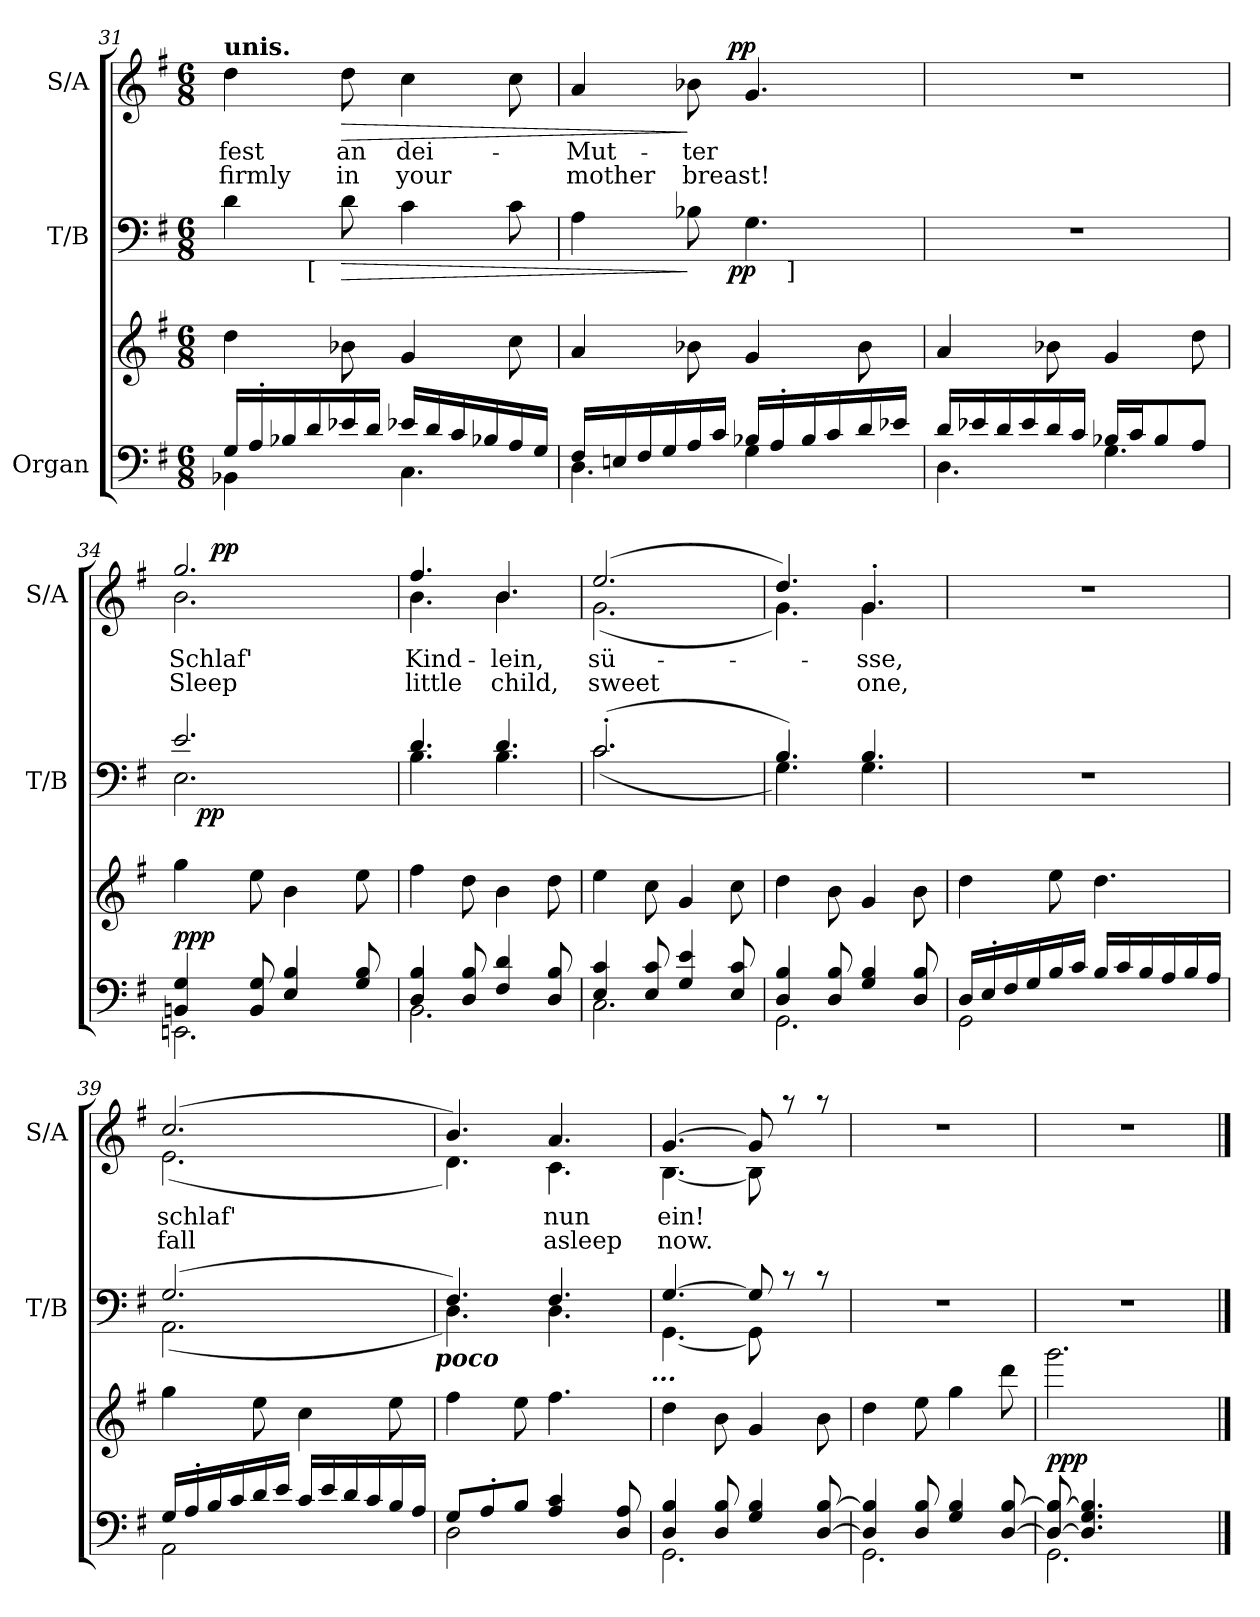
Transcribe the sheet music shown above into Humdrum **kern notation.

**kern	**kern	**dynam	**kern	**dynam	**kern	**text	**text	**dynam
*part3	*part3	*part3	*part2	*part2	*part1	*part1	*part1	*part1
*staff4	*staff3	*staff3/4	*staff2	*staff2	*staff1	*staff1	*staff1	*staff1
*I"Organ	*	*	*I"T/B	*	*I"S/A	*	*	*
*	*	*	*I'T/B	*	*I'S/A	*	*	*
!!LO:PB:g=z
*clefF4	*clefG2	*	*clefF4	*	*clefG2	*	*	*
*k[f#]	*k[f#]	*	*k[f#]	*	*k[f#]	*	*	*
*G:	*G:	*	*G:	*	*G:	*	*	*
*M6/8	*M6/8	*	*M6/8	*	*M6/8	*	*	*
=31	=31	=31	=31	=31	=31	=31	=31	=31
*^	*	*	*	*	*	*	*	*
!	!	!	!	!	!	!LO:TX:a:B:t=unis.	!	!	!
!	!	!	!	!	!	!	!LO:LY:b:rj	!LO:LY:b:rj	!
*	*	*	*	*^	*	*	*	*	*
16G/LL	4BB-X\	4dd\	.	4d\	8.ryy	.	4dd\	fest	firmly	.
16A'>/	.	.	.	.	.	.	.	.	.	.
16B-X/	.	.	.	.	.	.	.	.	.	.
!	!	!	!	!	!LO:TX:b:t=[	!	!	!	!	!
16d/	.	.	.	.	2ryy	.	.	.	.	.
!	!	!	!	!	!	!LO:HP:b	!	!LO:LY:b	!LO:LY:b	!LO:HP:b
16e-X/	8ryy	8b-X\	.	8d\	.	>	8dd\	an	in	>
16d/JJ	.	.	.	.	.	.	.	.	.	.
!	!	!	!	!	!	!	!	!LO:LY:b	!LO:LY:b	!
16e-X/LL	4.C\	4g/	.	4c\	.	.	4cc\	dei-	your	.
16d/	.	.	.	.	.	.	.	.	.	.
16c/	.	.	.	.	.	.	.	.	.	.
16B-X/	.	.	.	.	.	.	.	.	.	.
16A/	.	8cc\	.	8c\	.	.	8cc\	.	.	.
16G/JJ	.	.	.	.	16ryy	.	.	.	.	.
=32	=32	=32	=32	=32	=32	=32	=32	=32	=32	=32
!	!	!	!	!	!	!	!	!LO:LY:b	!LO:LY:b	!
*	*	*	*	*	*^	*	*^	*	*	*
16F#i/LL	4.D\	4a/	.	4A\	4ryy	4...ryy	.	4a/	4ryy	Mut-	mother	.
16Eni/	.	.	.	.	.	.	.	.	.	.	.	.
16F#/	.	.	.	.	.	.	.	.	.	.	.	.
16G/	.	.	.	.	.	.	.	.	.	.	.	.
!	!	!	!	!	!	!	!	!	!	!LO:LY:b	!LO:LY:b	!
16A/	.	8b-X\	.	8B-X\	16.ryy	.	]	8b-X\	16.ryy	-ter	breast!	]
16c/JJ	.	.	.	.	.	.	.	.	.	.	.	.
!	!	!	!	!	!	!	!LO:DY:b	!	!	!	!	!LO:DY:a
.	.	.	.	.	4ryy	.	pp	.	4ryy	.	.	pp
16B-X/LL	4G\	4g/	.	4.G\	.	.	.	4.g/	.	.	.	.
16A'>/	.	.	.	.	.	.	.	.	.	.	.	.
!	!	!	!	!	!	!LO:TX:b:t=]	!	!	!	!	!	!
.	.	.	.	.	.	4ryy	.	.	.	.	.	.
16B-/	.	.	.	.	.	.	.	.	.	.	.	.
16c/	.	.	.	.	.	.	.	.	.	.	.	.
.	.	.	.	.	8ryy	.	.	.	8ryy	.	.	.
16d/	8ryy	8b-\	.	.	.	.	.	.	.	.	.	.
16e-X/JJ	.	.	.	.	.	.	.	.	.	.	.	.
.	.	.	.	.	32ryy	32ryy	.	.	32ryy	.	.	.
=33	=33	=33	=33	=33	=33	=33	=33	=33	=33	=33	=33	=33
!	!	!	!	!LO:N:vis=1	!	!	!	!LO:N:vis=1	!	!	!	!
*	*	*	*	*v	*v	*v	*	*	*	*	*	*
*	*	*	*	*	*	*v	*v	*	*	*
16d/LL	4.D\	4a/	.	2.r	.	2.r	.	.	.
16e-X/	.	.	.	.	.	.	.	.	.
16d/	.	.	.	.	.	.	.	.	.
16e-/	.	.	.	.	.	.	.	.	.
16d/	.	8b-X\	.	.	.	.	.	.	.
16c/JJ	.	.	.	.	.	.	.	.	.
16B-X/LL	4.G\	4g/	.	.	.	.	.	.	.
16c/J	.	.	.	.	.	.	.	.	.
8B-/	.	.	.	.	.	.	.	.	.
8A/J	.	8dd\	.	.	.	.	.	.	.
=34	=34	=34	=34	=34	=34	=34	=34	=34	=34
*	*	*	*	*^	*	*	*	*	*
!	!	!	!LO:DY:a=2	!	!	!	!	!LO:LY:b	!LO:LY:b	!
*	*	*	*	*	*^	*	*^	*	*	*
*	*	*	*	*	*	*	*	*	*^	*	*	*
4BBni/ 4G/	2.EEni\	4gg\	ppp	2.e/	2.E\	16ryy	.	2.gg/	2.b\	16.ryy	Schlaf'	Sleep	.
!	!	!	!	!	!	!	!LO:DY:b	!	!	!	!	!	!
.	.	.	.	.	.	2ryy	pp	.	.	.	.	.	.
!	!	!	!	!	!	!	!	!	!	!	!	!	!LO:DY:a
.	.	.	.	.	.	.	.	.	.	2ryy	.	.	pp
8BB/ 8G/	.	8ee\	.	.	.	.	.	.	.	.	.	.	.
4E/ 4B/	.	4b\	.	.	.	.	.	.	.	.	.	.	.
.	.	.	.	.	.	8.ryy	.	.	.	.	.	.	.
.	.	.	.	.	.	.	.	.	.	8ryy	.	.	.
8G/ 8B/	.	8ee\	.	.	.	.	.	.	.	.	.	.	.
.	.	.	.	.	.	.	.	.	.	32ryy	.	.	.
=35	=35	=35	=35	=35	=35	=35	=35	=35	=35	=35	=35	=35	=35
!	!	!	!	!	!	!	!	!	!	!	!LO:LY:b	!LO:LY:b	!
*	*	*	*	*	*v	*v	*	*	*	*	*	*	*
*	*	*	*	*	*	*	*	*v	*v	*	*	*
4D/ 4B/	2.BB\	4ff#\	.	4.d/	4.B\	.	4.ff#/	4.b\	Kind-	little	.
8D/ 8B/	.	8dd\	.	.	.	.	.	.	.	.	.
!	!	!	!	!	!	!	!	!	!LO:LY:b:rj	!LO:LY:b:rj	!
4F#/ 4d/	.	4b\	.	4.d/	4.B\	.	4.b/	4.b\	-lein,	child,	.
8D/ 8B/	.	8dd\	.	.	.	.	.	.	.	.	.
!!LO:LB:g=z	!!
=36	=36	=36	=36	=36	=36	=36	=36	=36	=36	=36	=36
!	!	!	!	!	!	!	!	!	!LO:LY:b	!LO:LY:b	!
4E/ 4c/	2.C\	4ee\	.	(>2.c'>/	(<2.c\	.	(2.ee/	(<2.g\	sü-	sweet	.
8E/ 8c/	.	8cc\	.	.	.	.	.	.	.	.	.
4G/ 4e/	.	4g/	.	.	.	.	.	.	.	.	.
8E/ 8c/	.	8cc\	.	.	.	.	.	.	.	.	.
=37	=37	=37	=37	=37	=37	=37	=37	=37	=37	=37	=37
4D/ 4B/	2.GG\	4dd\	.	4.B/)	4.G\)	.	4.dd/)	4.g\)	.	.	.
8D/ 8B/	.	8b\	.	.	.	.	.	.	.	.	.
!	!	!	!	!	!	!	!	!	!LO:LY:b	!LO:LY:b	!
4G/ 4B/	.	4g/	.	4.B/	4.G\	.	4.g'>/	4.g\	-sse,	one,	.
8D/ 8B/	.	8b\	.	.	.	.	.	.	.	.	.
*	*	*	*	*v	*v	*	*	*	*	*	*
*	*	*	*	*	*	*v	*v	*	*	*
=38	=38	=38	=38	=38	=38	=38	=38	=38	=38
!	!	!	!	!LO:N:vis=1	!	!LO:N:vis=1	!	!	!
16D/LL	2GG\	4dd\	.	2.r	.	2.r	.	.	.
16E'>/	.	.	.	.	.	.	.	.	.
16F#/	.	.	.	.	.	.	.	.	.
16G/	.	.	.	.	.	.	.	.	.
16B/	.	8ee\	.	.	.	.	.	.	.
16c/JJ	.	.	.	.	.	.	.	.	.
16B/LL	.	4.dd\	.	.	.	.	.	.	.
16c/	.	.	.	.	.	.	.	.	.
16B/	4ryy	.	.	.	.	.	.	.	.
16A/	.	.	.	.	.	.	.	.	.
16B/	.	.	.	.	.	.	.	.	.
16A/JJ	.	.	.	.	.	.	.	.	.
=39	=39	=39	=39	=39	=39	=39	=39	=39	=39
*	*	*	*	*^	*	*	*	*	*
!	!	!	!	!	!	!	!LO:TX:a:Bi:t=poco ritard ...	!	!	!
!	!	!	!	!	!	!	!	!LO:LY:b	!LO:LY:b	!
*	*	*	*	*	*	*	*^	*	*	*
16G/LL	2AA\	4gg\	.	(2.G/	(<2.AA\	.	(2.cc/	(<2.e\	schlaf'	fall	.
16A'>/	.	.	.	.	.	.	.	.	.	.	.
16B/	.	.	.	.	.	.	.	.	.	.	.
16c/	.	.	.	.	.	.	.	.	.	.	.
16d/	.	8ee\	.	.	.	.	.	.	.	.	.
16e/JJ	.	.	.	.	.	.	.	.	.	.	.
16c/LL	.	4cc\	.	.	.	.	.	.	.	.	.
16e/	.	.	.	.	.	.	.	.	.	.	.
16d/	4ryy	.	.	.	.	.	.	.	.	.	.
16c/	.	.	.	.	.	.	.	.	.	.	.
16B/	.	8ee\	.	.	.	.	.	.	.	.	.
16A/JJ	.	.	.	.	.	.	.	.	.	.	.
!	!	!	!	!LO:TX:b:Bi:t=poco	!	!	!	!	!	!	!
=40	=40	=40	=40	=40	=40	=40	=40	=40	=40	=40	=40
8G/L	2D\	4ff#\	.	4.F#/)	4.D\)	.	4.b/)	4.d\)	.	.	.
8A'>/	.	.	.	.	.	.	.	.	.	.	.
8B/J	.	8ee\	.	.	.	.	.	.	.	.	.
!	!	!	!	!	!	!	!	!	!LO:LY:b	!LO:LY:b	!
4A/ 4c/	.	4.ff#\	.	4.F#/	4.D\	.	4.a/	4.c\	nun	asleep	.
.	4ryy	.	.	.	.	.	.	.	.	.	.
8D/ 8A/	.	.	.	.	.	.	.	.	.	.	.
!	!	!	!	!LO:TX:b:Bi:t=...	!	!	!	!	!	!	!
=41	=41	=41	=41	=41	=41	=41	=41	=41	=41	=41	=41
!	!	!	!	!	!	!	!	!	!LO:LY:b	!LO:LY:b	!
4D/ 4B/	2.GG\	4dd\	.	[>4.G/	[<4.GG\	.	[>4.g/	[<4.B\	ein!	now.	.
8D/ 8B/	.	8b\	.	.	.	.	.	.	.	.	.
4G/ 4B/	.	4g/	.	8G/]	8GG\]	.	8g/]	8B\]	.	.	.
.	.	.	.	8rc	4ryy	.	8raa	4ryy	.	.	.
[>8D/ [>8B/	.	8b\	.	8rc	.	.	8raa	.	.	.	.
*	*	*	*	*v	*v	*	*	*	*	*	*
*	*	*	*	*	*	*v	*v	*	*	*
=42	=42	=42	=42	=42	=42	=42	=42	=42	=42
!	!	!	!	!LO:N:vis=1	!	!LO:N:vis=1	!	!	!
4D/] 4B/]	2.GG\	4dd\	.	2.r	.	2.r	.	.	.
8D/ 8B/	.	8ee\	.	.	.	.	.	.	.
4G/ 4B/	.	4gg\	.	.	.	.	.	.	.
[>8D/ [>8B/	.	8ddd\	.	.	.	.	.	.	.
=43	=43	=43	=43	=43	=43	=43	=43	=43	=43
*	*^	*	*	*	*	*	*	*	*
!	!	!	!	!LO:DY:a=2	!LO:N:vis=1	!	!LO:N:vis=1	!	!	!
4D/] 4B/]	2.GG\	[>8D/ [>8B/	2.ggg\	ppp	2.r	.	2.r	.	.	.
.	.	4.D/] 4.G/ 4.B/]	.	.	.	.	.	.	.	.
2ryy	.	.	.	.	.	.	.	.	.	.
.	.	4ryy	.	.	.	.	.	.	.	.
*v	*v	*v	*	*	*	*	*	*	*	*
==	==	==	==	==	==	==	==	==
*-	*-	*-	*-	*-	*-	*-	*-	*-
